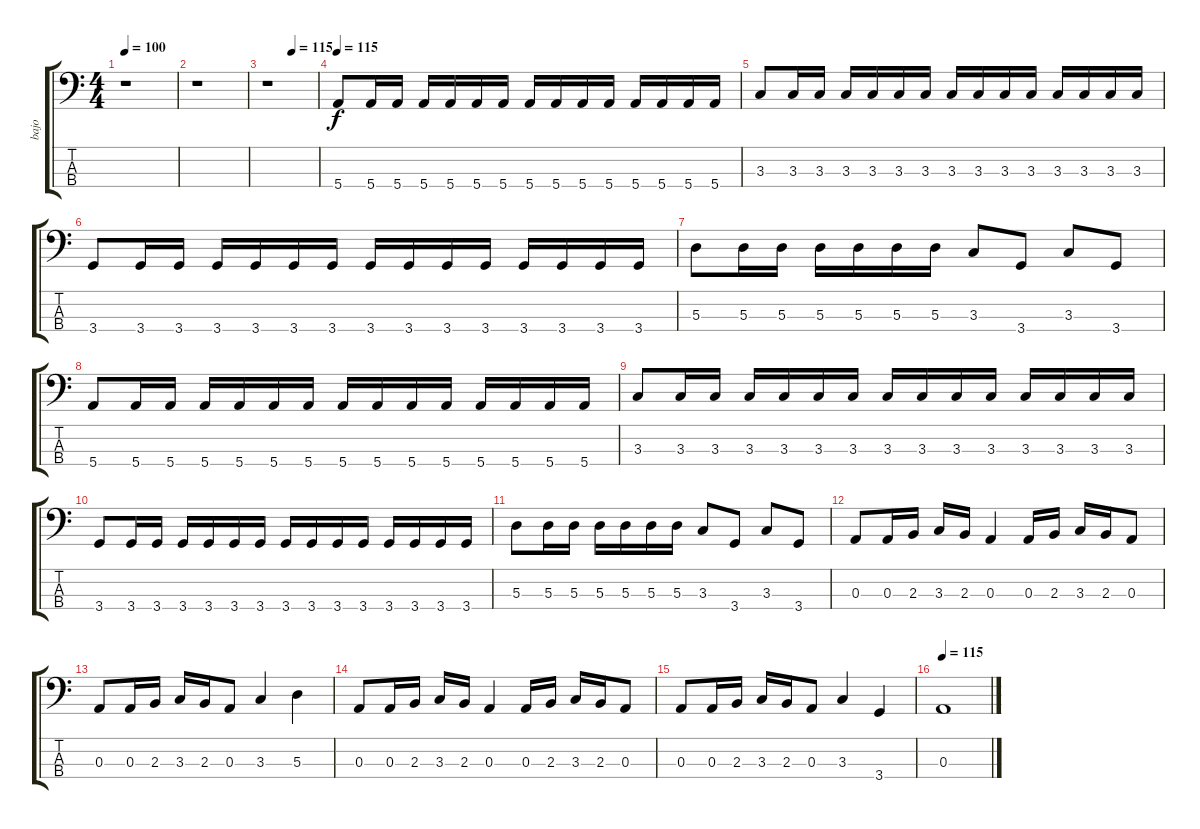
\track ("bajo" "bajo") {instrument electricbassfinger}
\staff {score tabs}
\tuning (G2 D2 A1 E1) {hide}
\ts (4 4)
\tempo 100
\clef f4
\ks c
r.1{dy f} |
r.1 |
\tempo (115 0.5)
r.1 |
\section ("" "")
\tempo 115
5.4.8 5.4.16 5.4.16 5.4.16 5.4.16 5.4.16 5.4.16 5.4.16 5.4.16 5.4.16 5.4.16 5.4.16 5.4.16 5.4.16 5.4.16 |
3.3.8 3.3.16 3.3.16 3.3.16 3.3.16 3.3.16 3.3.16 3.3.16 3.3.16 3.3.16 3.3.16 3.3.16 3.3.16 3.3.16 3.3.16 |
3.4.8 3.4.16 3.4.16 3.4.16 3.4.16 3.4.16 3.4.16 3.4.16 3.4.16 3.4.16 3.4.16 3.4.16 3.4.16 3.4.16 3.4.16 |
5.3.8 5.3.16 5.3.16 5.3.16 5.3.16 5.3.16 5.3.16 3.3.8 3.4.8 3.3.8 3.4.8 |
5.4.8 5.4.16 5.4.16 5.4.16 5.4.16 5.4.16 5.4.16 5.4.16 5.4.16 5.4.16 5.4.16 5.4.16 5.4.16 5.4.16 5.4.16 |
3.3.8 3.3.16 3.3.16 3.3.16 3.3.16 3.3.16 3.3.16 3.3.16 3.3.16 3.3.16 3.3.16 3.3.16 3.3.16 3.3.16 3.3.16 |
3.4.8 3.4.16 3.4.16 3.4.16 3.4.16 3.4.16 3.4.16 3.4.16 3.4.16 3.4.16 3.4.16 3.4.16 3.4.16 3.4.16 3.4.16 |
5.3.8 5.3.16 5.3.16 5.3.16 5.3.16 5.3.16 5.3.16 3.3.8 3.4.8 3.3.8 3.4.8 |
0.3.8 0.3.16 2.3.16 3.3.16 2.3.16 0.3.4 0.3.16 2.3.16 3.3.16 2.3.16 0.3.8 |
0.3.8 0.3.16 2.3.16 3.3.16 2.3.16 0.3.8 3.3.4 5.3.4 |
0.3.8 0.3.16 2.3.16 3.3.16 2.3.16 0.3.4 0.3.16 2.3.16 3.3.16 2.3.16 0.3.8 |
0.3.8 0.3.16 2.3.16 3.3.16 2.3.16 0.3.8 3.3.4 3.4.4 |
\section ("" "")
\tempo 115
0.3.1
